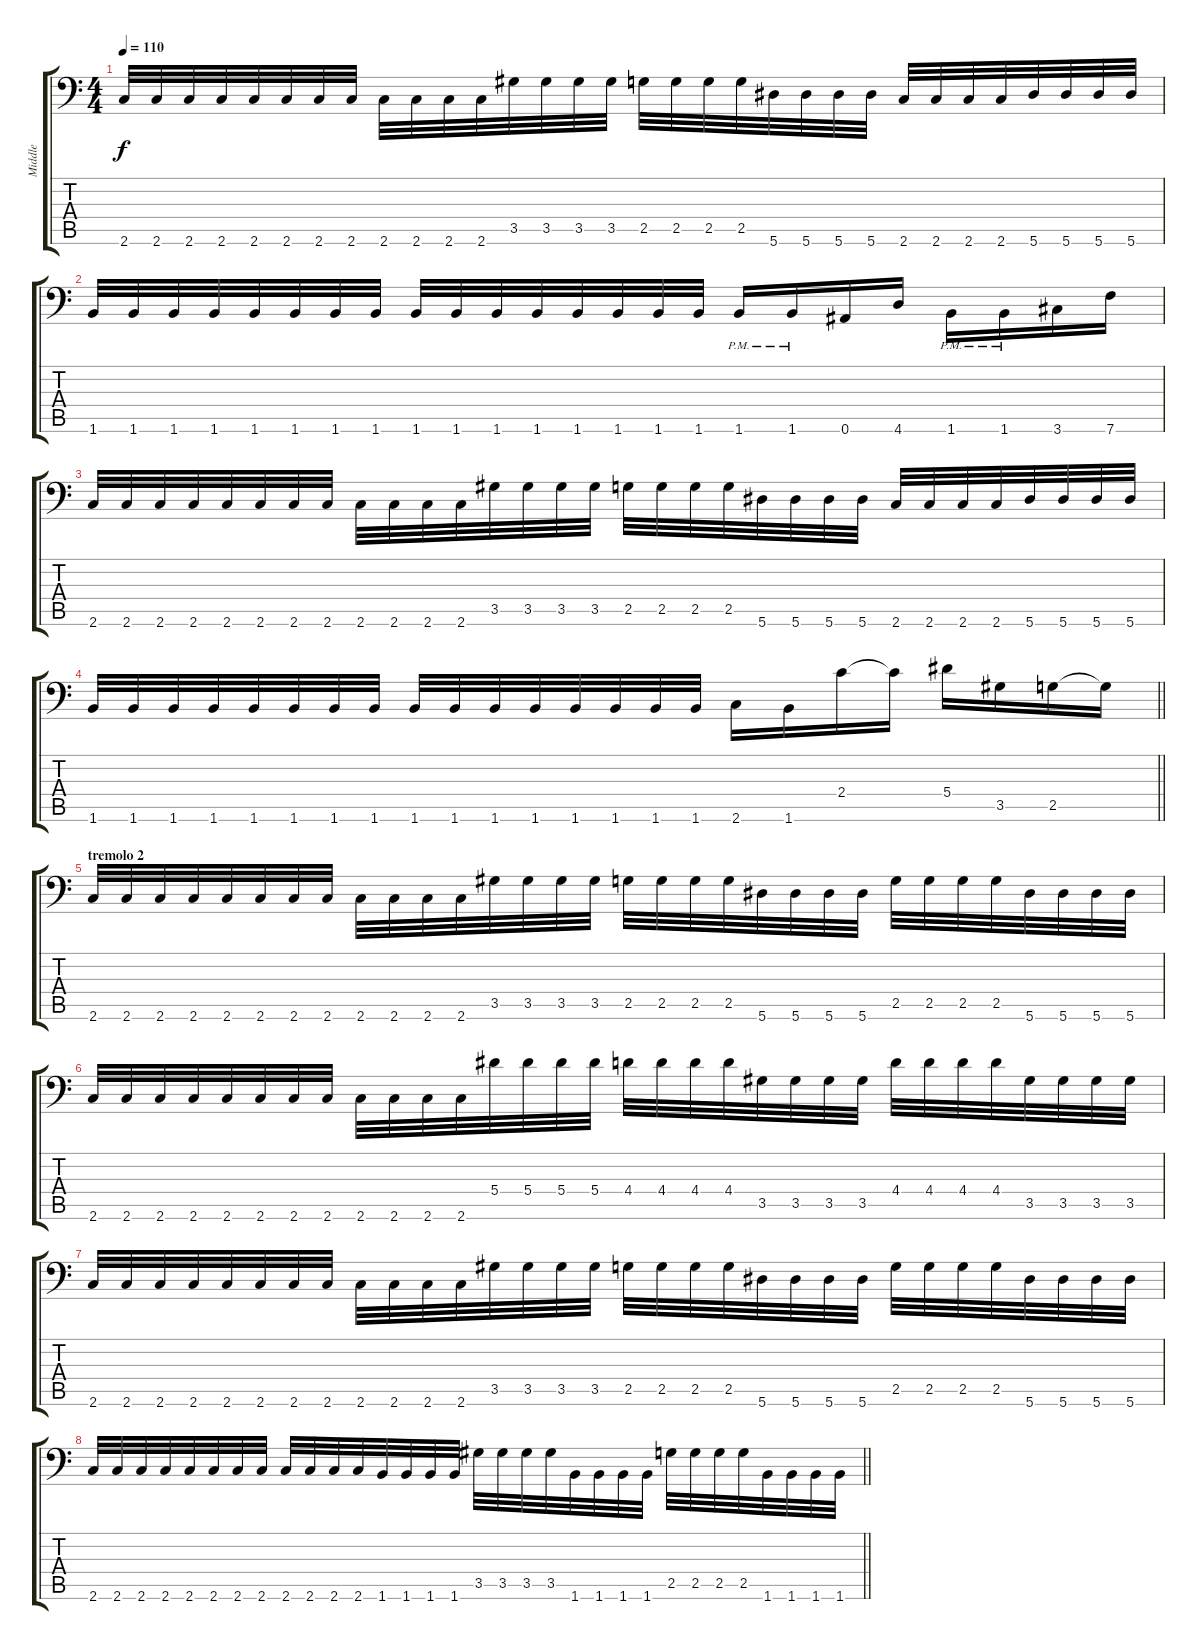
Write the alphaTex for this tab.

\track ("Middle" "Middle") {instrument overdrivenguitar}
\staff {score tabs}
\tuning (C4 G3 Eb3 Bb2 F2 Bb1) {hide}
\ts (4 4)
\tempo 110
\clef f4
\ks c
2.6.32{dy f} 2.6.32 2.6.32 2.6.32 2.6.32 2.6.32 2.6.32 2.6.32 2.6.32 2.6.32 2.6.32 2.6.32 3.5.32 3.5.32 3.5.32 3.5.32 2.5.32 2.5.32 2.5.32 2.5.32 5.6.32 5.6.32 5.6.32 5.6.32 2.6.32 2.6.32 2.6.32 2.6.32 5.6.32 5.6.32 5.6.32 5.6.32 |
1.6.32 1.6.32 1.6.32 1.6.32 1.6.32 1.6.32 1.6.32 1.6.32 1.6.32 1.6.32 1.6.32 1.6.32 1.6.32 1.6.32 1.6.32 1.6.32 1.6{pm}.16 1.6{pm}.16 0.6.16 4.6.16 1.6{pm}.16 1.6{pm}.16 3.6.16 7.6.16 |
2.6.32 2.6.32 2.6.32 2.6.32 2.6.32 2.6.32 2.6.32 2.6.32 2.6.32 2.6.32 2.6.32 2.6.32 3.5.32 3.5.32 3.5.32 3.5.32 2.5.32 2.5.32 2.5.32 2.5.32 5.6.32 5.6.32 5.6.32 5.6.32 2.6.32 2.6.32 2.6.32 2.6.32 5.6.32 5.6.32 5.6.32 5.6.32 |
\barLineRight lightlight
1.6.32 1.6.32 1.6.32 1.6.32 1.6.32 1.6.32 1.6.32 1.6.32 1.6.32 1.6.32 1.6.32 1.6.32 1.6.32 1.6.32 1.6.32 1.6.32 2.6.16 1.6.16 2.4.16 2.4{t}.16 5.4.16 3.5.16 2.5.16 2.5{t}.16 |
\section ("" "tremolo 2")
2.6.32 2.6.32 2.6.32 2.6.32 2.6.32 2.6.32 2.6.32 2.6.32 2.6.32 2.6.32 2.6.32 2.6.32 3.5.32 3.5.32 3.5.32 3.5.32 2.5.32 2.5.32 2.5.32 2.5.32 5.6.32 5.6.32 5.6.32 5.6.32 2.5.32 2.5.32 2.5.32 2.5.32 5.6.32 5.6.32 5.6.32 5.6.32 |
2.6.32 2.6.32 2.6.32 2.6.32 2.6.32 2.6.32 2.6.32 2.6.32 2.6.32 2.6.32 2.6.32 2.6.32 5.4.32 5.4.32 5.4.32 5.4.32 4.4.32 4.4.32 4.4.32 4.4.32 3.5.32 3.5.32 3.5.32 3.5.32 4.4.32 4.4.32 4.4.32 4.4.32 3.5.32 3.5.32 3.5.32 3.5.32 |
2.6.32 2.6.32 2.6.32 2.6.32 2.6.32 2.6.32 2.6.32 2.6.32 2.6.32 2.6.32 2.6.32 2.6.32 3.5.32 3.5.32 3.5.32 3.5.32 2.5.32 2.5.32 2.5.32 2.5.32 5.6.32 5.6.32 5.6.32 5.6.32 2.5.32 2.5.32 2.5.32 2.5.32 5.6.32 5.6.32 5.6.32 5.6.32 |
\barLineRight lightlight
2.6.32 2.6.32 2.6.32 2.6.32 2.6.32 2.6.32 2.6.32 2.6.32 2.6.32 2.6.32 2.6.32 2.6.32 1.6.32 1.6.32 1.6.32 1.6.32 3.5.32 3.5.32 3.5.32 3.5.32 1.6.32 1.6.32 1.6.32 1.6.32 2.5.32 2.5.32 2.5.32 2.5.32 1.6.32 1.6.32 1.6.32 1.6.32
